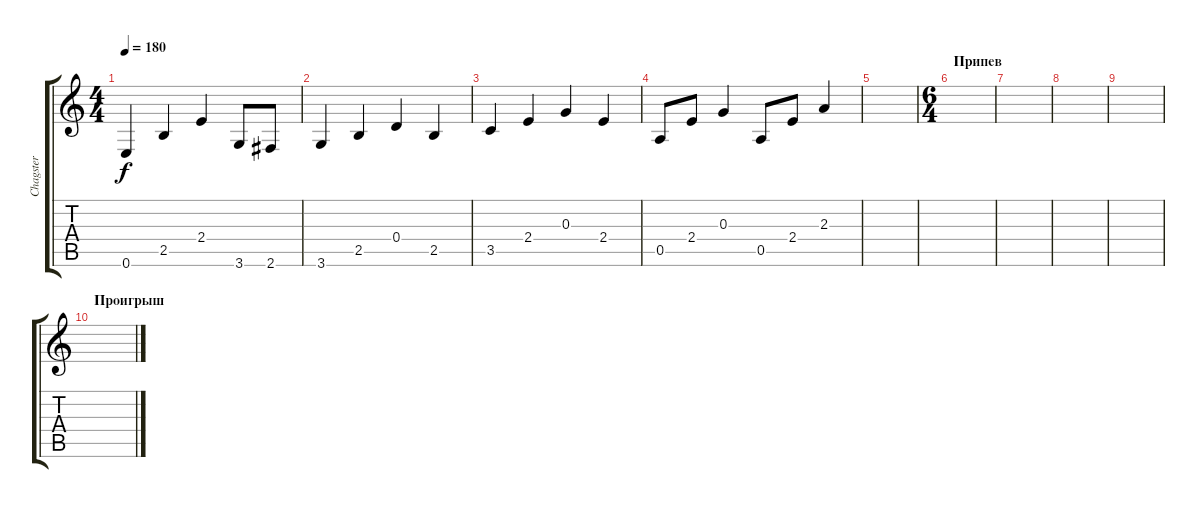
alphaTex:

\track ("Chagster" "Chagster") {instrument acousticguitarsteel}
\staff {score tabs}
\tuning (E4 B3 G3 D3 A2 E2) {hide}
\ts (4 4)
\tempo 180
\clef g2
\ks c
0.6.4{dy f} 2.5.4 2.4.4 3.6.8 2.6.8 |
3.6.4 2.5.4 0.4.4 2.5.4 |
3.5.4 2.4.4 0.3.4 2.4.4 |
0.5.8 2.4.8 0.3.4 0.5.8 2.4.8 2.3.4 |
|
\ts (6 4)
\section ("" "Припев")
|
|
|
|
\section ("" "Проигрыш")
